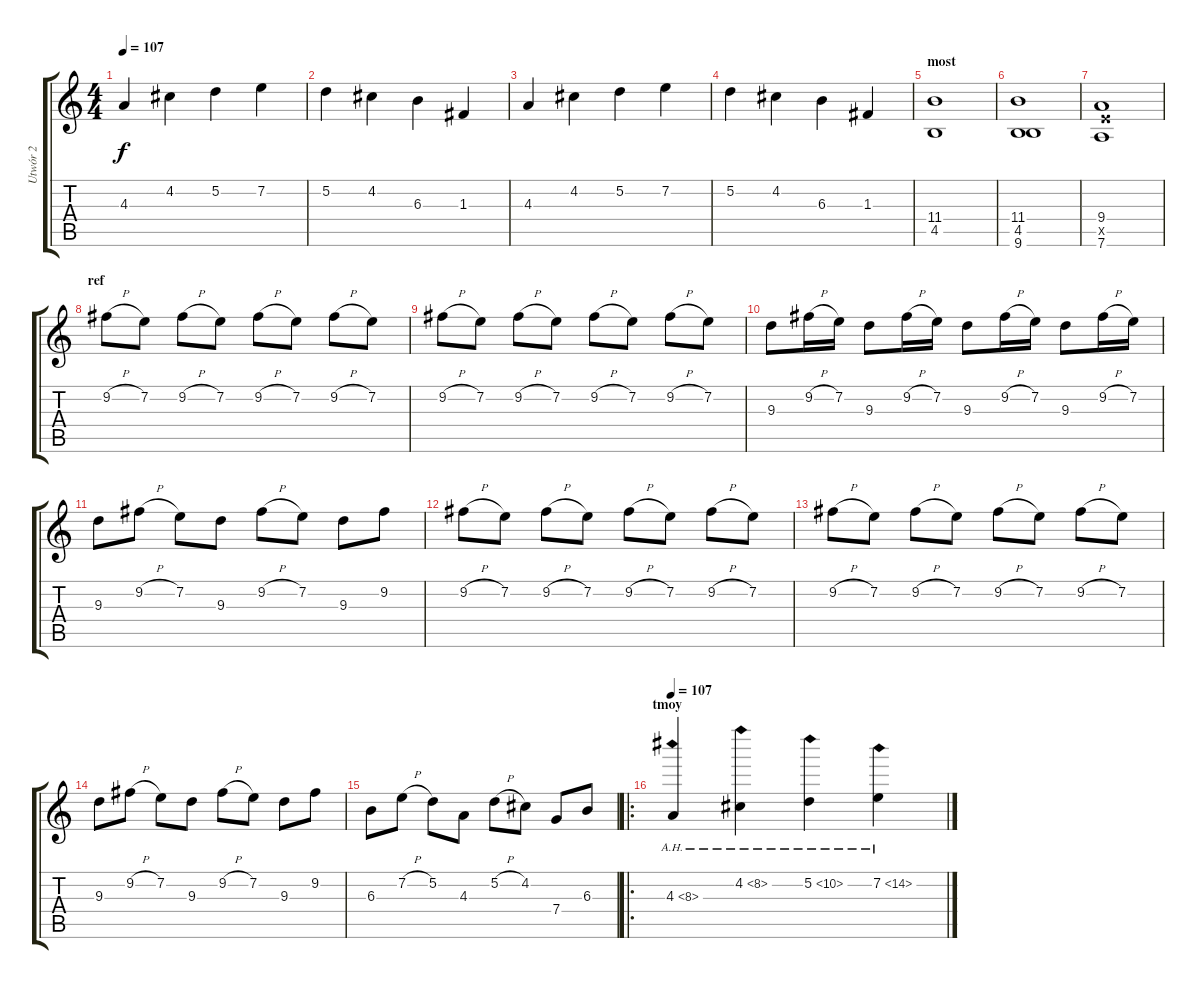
\track ("Utwór 2" "Utwór 2") {instrument overdrivenguitar}
\staff {score tabs}
\tuning (D4 A3 F3 C3 G2 D2) {hide}
\ts (4 4)
\tempo 107
\clef g2
\ks c
4.3.4{dy f} 4.2.4 5.2.4 7.2.4 |
5.2.4 4.2.4 6.3.4 1.3.4 |
4.3.4 4.2.4 5.2.4 7.2.4 |
5.2.4 4.2.4 6.3.4 1.3.4 |
\section ("" "most")
(11.4 4.5).1 |
(11.4 4.5 9.6).1 |
(9.4 9.5{x} 7.6).1 |
\section ("" "ref")
9.2{h}.8{volume 13 instrument overdrivenguitar} 7.2.8 9.2{h}.8 7.2.8 9.2{h}.8 7.2.8 9.2{h}.8 7.2.8 |
9.2{h}.8{instrument overdrivenguitar} 7.2.8 9.2{h}.8 7.2.8 9.2{h}.8 7.2.8 9.2{h}.8 7.2.8 |
9.3.8 9.2{h}.16 7.2.16 9.3.8 9.2{h}.16 7.2.16 9.3.8 9.2{h}.16 7.2.16 9.3.8 9.2{h}.16 7.2.16 |
9.3.8 9.2{h}.8 7.2.8 9.3.8 9.2{h}.8 7.2.8 9.3.8 9.2.8 |
9.2{h}.8{volume 13 instrument overdrivenguitar} 7.2.8 9.2{h}.8 7.2.8 9.2{h}.8 7.2.8 9.2{h}.8 7.2.8 |
9.2{h}.8{instrument overdrivenguitar} 7.2.8 9.2{h}.8 7.2.8 9.2{h}.8 7.2.8 9.2{h}.8 7.2.8 |
9.3.8 9.2{h}.8 7.2.8 9.3.8 9.2{h}.8 7.2.8 9.3.8 9.2.8 |
6.3.8 7.2{h}.8 5.2.8 4.3.8 5.2{h}.8 4.2.8 7.4.8 6.3.8 |
\ro
\section ("" "tmoy")
\tempo 107
4.3{ah 4}.4{volume 12} 4.2{ah 4}.4 5.2{ah 5}.4 7.2{ah 7}.4
